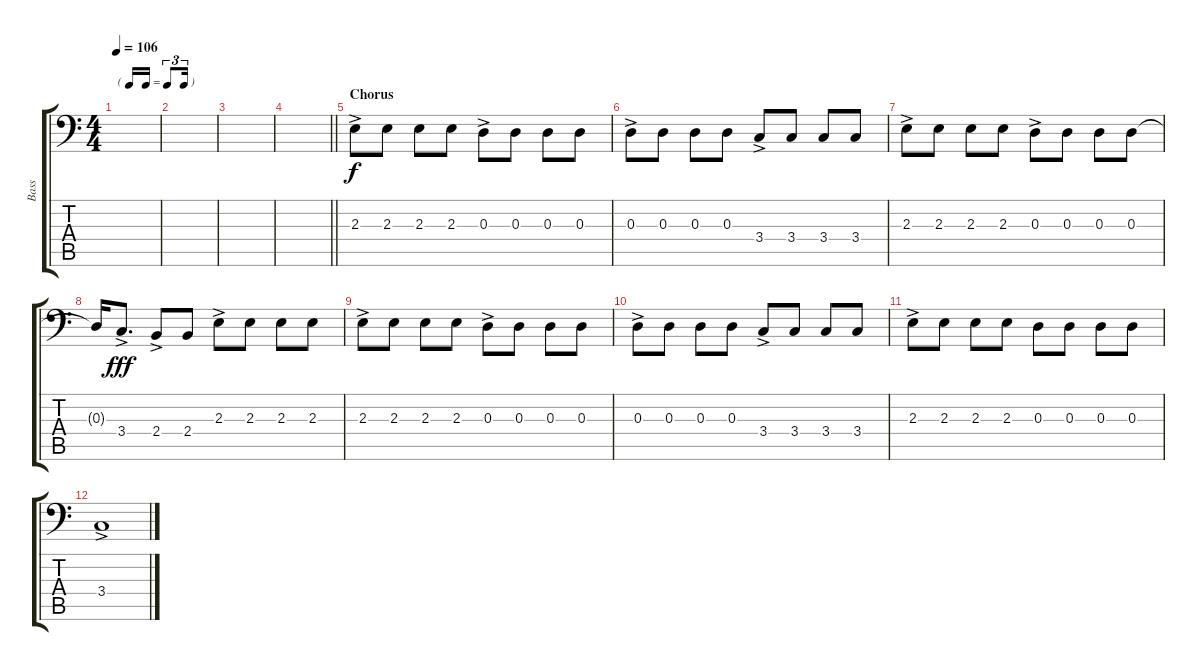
\track ("Bass" "Bass") {instrument electricbassfinger}
\staff {score tabs}
\tuning (C3 G2 D2 A1 E1 B0) {hide}
\ts (4 4)
\tf triplet16th
\tempo 106
\clef f4
\ks c
|
|
|
\barLineRight lightlight
|
\section ("" "Chorus")
2.3{ac}.8 2.3.8 2.3.8 2.3.8 0.3{ac}.8 0.3.8 0.3.8 0.3.8 |
0.3{ac}.8 0.3.8 0.3.8 0.3.8 3.4{ac}.8 3.4.8 3.4.8 3.4.8 |
2.3{ac}.8 2.3.8 2.3.8 2.3.8 0.3{ac}.8 0.3.8 0.3.8 0.3.8 |
0.3{t}.16{dy f} 3.4{ac}.8{d dy fff} 2.4{ac}.8 2.4.8 2.3{ac}.8 2.3.8 2.3.8 2.3.8 |
2.3{ac}.8 2.3.8 2.3.8 2.3.8 0.3{ac}.8 0.3.8 0.3.8 0.3.8 |
0.3{ac}.8 0.3.8 0.3.8 0.3.8 3.4{ac}.8 3.4.8 3.4.8 3.4.8 |
2.3{ac}.8 2.3.8 2.3.8 2.3.8 0.3.8 0.3.8 0.3.8 0.3.8 |
3.4{ac}.1
